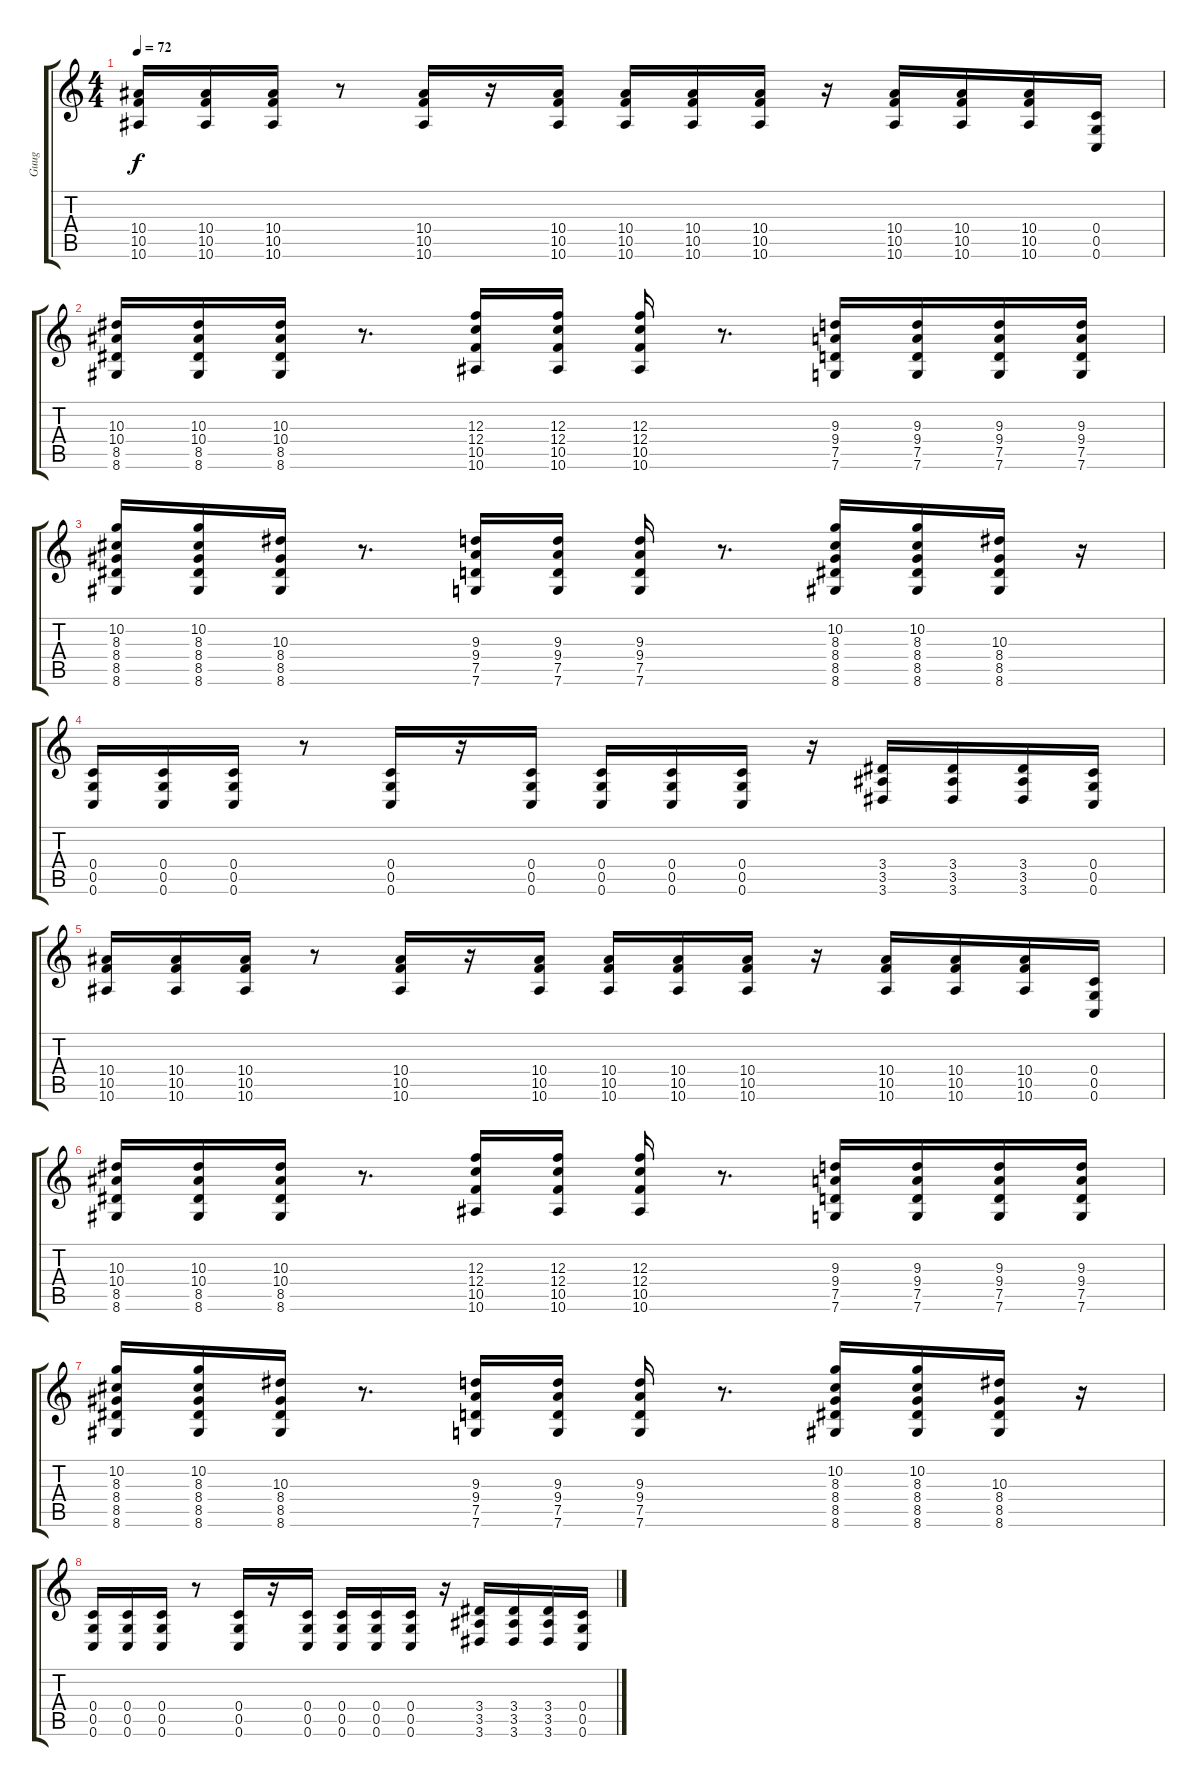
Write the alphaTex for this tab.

\track ("Guug" "Guug") {instrument overdrivenguitar}
\staff {score tabs}
\tuning (D4 A3 F3 C3 G2 C2) {hide}
\ts (4 4)
\tempo 72
\clef g2
\ks c
(10.4 10.5 10.6).16{dy f} (10.4 10.5 10.6).16 (10.4 10.5 10.6).16 r.8 (10.4 10.5 10.6).16 r.16 (10.4 10.5 10.6).16 (10.4 10.5 10.6).16 (10.4 10.5 10.6).16 (10.4 10.5 10.6).16 r.16 (10.4 10.5 10.6).16 (10.4 10.5 10.6).16 (10.4 10.5 10.6).16 (0.4 0.5 0.6).16 |
(10.3 10.4 8.5 8.6).16 (10.3 10.4 8.5 8.6).16 (10.3 10.4 8.5 8.6).16 r.8{d} (12.3 12.4 10.5 10.6).16 (12.3 12.4 10.5 10.6).16 (12.3 12.4 10.5 10.6).16 r.8{d} (9.3 9.4 7.5 7.6).16 (9.3 9.4 7.5 7.6).16 (9.3 9.4 7.5 7.6).16 (9.3 9.4 7.5 7.6).16 |
(10.2 8.3 8.4 8.5 8.6).16 (10.2 8.3 8.4 8.5 8.6).16 (10.3 8.4 8.5 8.6).16 r.8{d} (9.3 9.4 7.5 7.6).16 (9.3 9.4 7.5 7.6).16 (9.3 9.4 7.5 7.6).16 r.8{d} (10.2 8.3 8.4 8.5 8.6).16 (10.2 8.3 8.4 8.5 8.6).16 (10.3 8.4 8.5 8.6).16 r.16 |
(0.4 0.5 0.6).16 (0.4 0.5 0.6).16 (0.4 0.5 0.6).16 r.8 (0.4 0.5 0.6).16 r.16 (0.4 0.5 0.6).16 (0.4 0.5 0.6).16 (0.4 0.5 0.6).16 (0.4 0.5 0.6).16 r.16 (3.4 3.5 3.6).16 (3.4 3.5 3.6).16 (3.4 3.5 3.6).16 (0.4 0.5 0.6).16 |
(10.4 10.5 10.6).16 (10.4 10.5 10.6).16 (10.4 10.5 10.6).16 r.8 (10.4 10.5 10.6).16 r.16 (10.4 10.5 10.6).16 (10.4 10.5 10.6).16 (10.4 10.5 10.6).16 (10.4 10.5 10.6).16 r.16 (10.4 10.5 10.6).16 (10.4 10.5 10.6).16 (10.4 10.5 10.6).16 (0.4 0.5 0.6).16 |
(10.3 10.4 8.5 8.6).16 (10.3 10.4 8.5 8.6).16 (10.3 10.4 8.5 8.6).16 r.8{d} (12.3 12.4 10.5 10.6).16 (12.3 12.4 10.5 10.6).16 (12.3 12.4 10.5 10.6).16 r.8{d} (9.3 9.4 7.5 7.6).16 (9.3 9.4 7.5 7.6).16 (9.3 9.4 7.5 7.6).16 (9.3 9.4 7.5 7.6).16 |
(10.2 8.3 8.4 8.5 8.6).16 (10.2 8.3 8.4 8.5 8.6).16 (10.3 8.4 8.5 8.6).16 r.8{d} (9.3 9.4 7.5 7.6).16 (9.3 9.4 7.5 7.6).16 (9.3 9.4 7.5 7.6).16 r.8{d} (10.2 8.3 8.4 8.5 8.6).16 (10.2 8.3 8.4 8.5 8.6).16 (10.3 8.4 8.5 8.6).16 r.16 |
(0.4 0.5 0.6).16 (0.4 0.5 0.6).16 (0.4 0.5 0.6).16 r.8 (0.4 0.5 0.6).16 r.16 (0.4 0.5 0.6).16 (0.4 0.5 0.6).16 (0.4 0.5 0.6).16 (0.4 0.5 0.6).16 r.16 (3.4 3.5 3.6).16 (3.4 3.5 3.6).16 (3.4 3.5 3.6).16 (0.4 0.5 0.6).16
